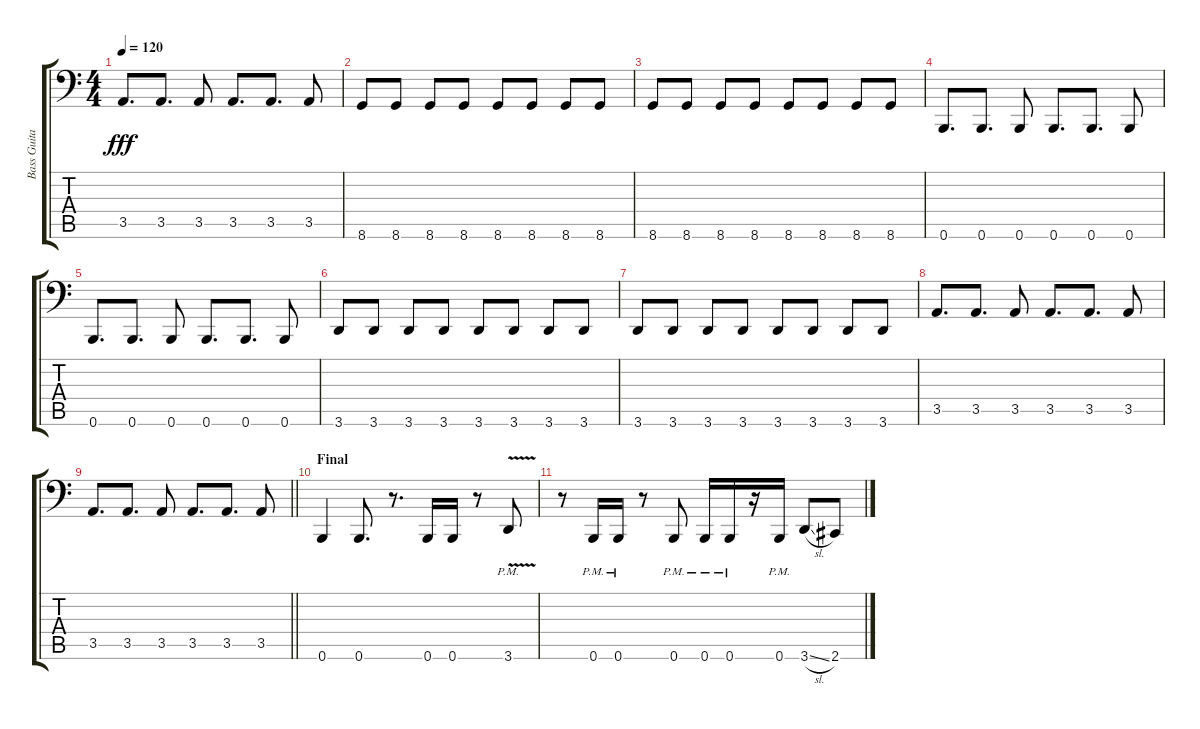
\track ("Bass Guitar" "Bass Guita") {instrument electricbassfinger}
\staff {score tabs}
\tuning (Db3 Ab2 E2 B1 Gb1 B0) {hide}
\ts (4 4)
\tempo 120
\clef f4
\ks c
3.5.8{d dy fff} 3.5.8{d} 3.5.8 3.5.8{d} 3.5.8{d} 3.5.8 |
8.6.8 8.6.8 8.6.8 8.6.8 8.6.8 8.6.8 8.6.8 8.6.8 |
8.6.8 8.6.8 8.6.8 8.6.8 8.6.8 8.6.8 8.6.8 8.6.8 |
0.6.8{d} 0.6.8{d} 0.6.8 0.6.8{d} 0.6.8{d} 0.6.8 |
0.6.8{d} 0.6.8{d} 0.6.8 0.6.8{d} 0.6.8{d} 0.6.8 |
3.6.8 3.6.8 3.6.8 3.6.8 3.6.8 3.6.8 3.6.8 3.6.8 |
3.6.8 3.6.8 3.6.8 3.6.8 3.6.8 3.6.8 3.6.8 3.6.8 |
3.5.8{d} 3.5.8{d} 3.5.8 3.5.8{d} 3.5.8{d} 3.5.8 |
\barLineRight lightlight
3.5.8{d} 3.5.8{d} 3.5.8 3.5.8{d} 3.5.8{d} 3.5.8 |
\section ("" "Final")
0.6.4 0.6.8{d} r.8{d} 0.6.16 0.6.16 r.8 3.6{v pm}.8 |
r.8 0.6{pm}.16 0.6{pm}.16 r.8 0.6{pm}.8 0.6{pm}.16 0.6{pm}.16 r.16 0.6{pm}.16 3.6{sl}.8 2.6.8
